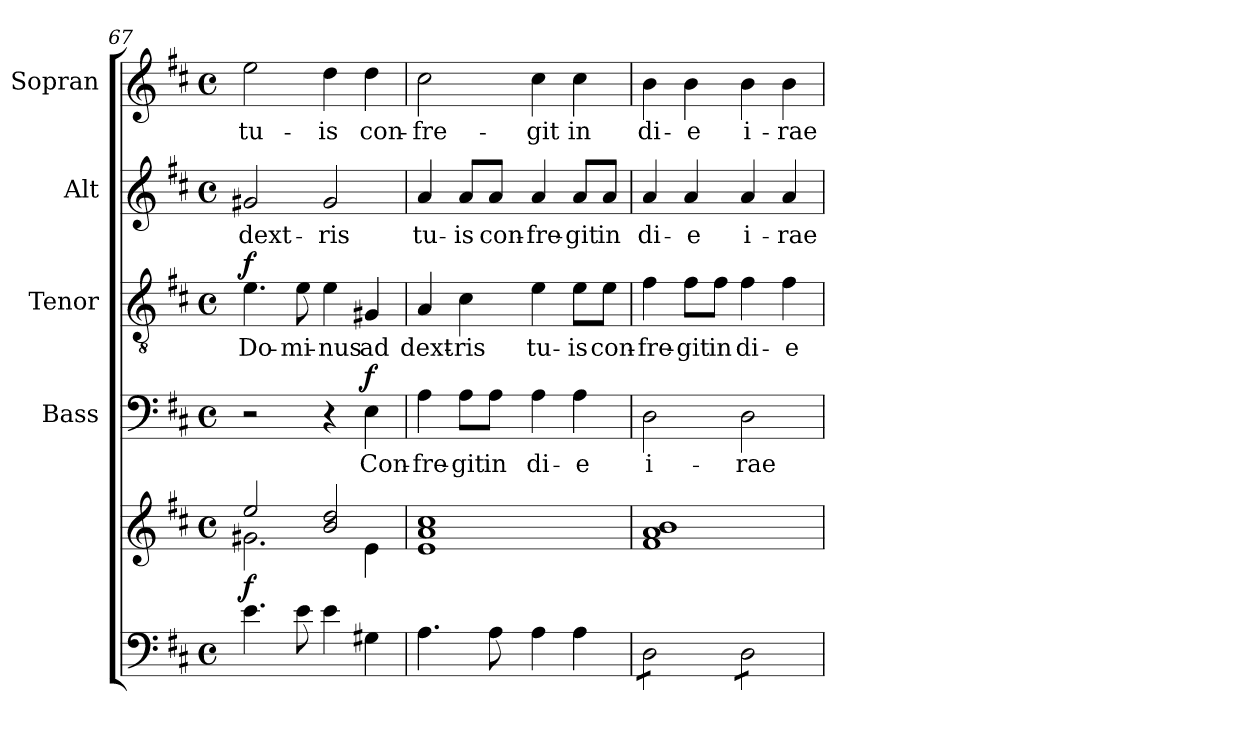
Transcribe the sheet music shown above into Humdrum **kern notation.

**kern	**kern	**dynam	**kern	**text	**dynam	**kern	**text	**dynam	**kern	**text	**kern	**text
*part5	*part5	*part5	*part4	*part4	*part4	*part3	*part3	*part3	*part2	*part2	*part1	*part1
*staff6	*staff5	*staff5/6	*staff4	*staff4	*staff4	*staff3	*staff3	*staff3	*staff2	*staff2	*staff1	*staff1
*	*	*	*I"Bass	*	*	*I"Tenor	*	*	*I"Alt	*	*I"Sopran	*
*	*	*	*I'B.	*	*	*I'T.	*	*	*I'A.	*	*I'S.	*
*clefF4	*clefG2	*	*clefF4	*	*	*clefGv2	*	*	*clefG2	*	*clefG2	*
*k[f#c#]	*k[f#c#]	*	*k[f#c#]	*	*	*k[f#c#]	*	*	*k[f#c#]	*	*k[f#c#]	*
*D:	*D:	*	*D:	*	*	*D:	*	*	*D:	*	*D:	*
*M4/4	*M4/4	*	*M4/4	*	*	*M4/4	*	*	*M4/4	*	*M4/4	*
*met(c)	*met(c)	*	*met(c)	*	*	*met(c)	*	*	*met(c)	*	*met(c)	*
=67	=67	=67	=67	=67	=67	=67	=67	=67	=67	=67	=67	=67
*	*^	*	*	*	*	*	*	*	*	*	*	*
!	!	!	!LO:DY:a=2	!	!	!	!	!LO:LY:b	!LO:DY:a	!	!LO:LY:b	!	!LO:LY:b
4.e\	2ee/	2.g#X\	f	2r	.	.	4.e\	Do-	f	2g#X/	dext-	2ee\	tu-
!	!	!	!	!	!	!	!	!LO:LY:b	!	!	!	!	!
8e\	.	.	.	.	.	.	8e\	-mi-	.	.	.	.	.
!	!	!	!	!	!	!	!	!LO:LY:b	!	!	!LO:LY:b	!	!LO:LY:b
4e\	2b/ 2dd/	.	.	4r	.	.	4e\	-nus	.	2g#/	-ris	4dd\	-is
!	!	!	!	!	!LO:LY:b	!LO:DY:a	!	!LO:LY:b	!	!	!	!	!LO:LY:b
4G#X\	.	4e\	.	4E\	Con-	f	4G#X/	ad	.	.	.	4dd\	con-
=68	=68	=68	=68	=68	=68	=68	=68	=68	=68	=68	=68	=68	=68
!	!	!	!	!	!LO:LY:b	!	!	!LO:LY:b	!	!	!LO:LY:b	!	!LO:LY:b
*	*v	*v	*	*	*	*	*	*	*	*	*	*	*
4.A\	1e 1a 1cc#	.	4A\	-fre-	.	4A/	dext-	.	4a/	tu-	2cc#\	-fre-
!	!	!	!	!LO:LY:b	!	!	!LO:LY:b	!	!	!LO:LY:b	!	!
.	.	.	8A\L	-git	.	4c#\	-ris	.	8a/L	-is	.	.
!	!	!	!	!LO:LY:b	!	!	!	!	!	!LO:LY:b	!	!
8A\	.	.	8A\J	in	.	.	.	.	8a/J	con-	.	.
!	!	!	!	!LO:LY:b	!	!	!LO:LY:b	!	!	!LO:LY:b	!	!LO:LY:b
4A\	.	.	4A\	di-	.	4e\	tu-	.	4a/	-fre-	4cc#\	-git
!	!	!	!	!LO:LY:b	!	!	!LO:LY:b	!	!	!LO:LY:b	!	!LO:LY:b
4A\	.	.	4A\	-e	.	8e\L	-is	.	8a/L	-git	4cc#\	in
!	!	!	!	!	!	!	!LO:LY:b	!	!	!LO:LY:b	!	!
.	.	.	.	.	.	8e\J	con-	.	8a/J	in	.	.
=69	=69	=69	=69	=69	=69	=69	=69	=69	=69	=69	=69	=69
!	!	!	!	!LO:LY:b	!	!	!LO:LY:b	!	!	!LO:LY:b	!	!LO:LY:b
*tremolo	*	*	*	*	*	*	*	*	*	*	*	*
8D\L	1f# 1a 1b	.	2D\	i-	.	4f#\	-fre-	.	4a/	di-	4b\	di-
8D\	.	.	.	.	.	.	.	.	.	.	.	.
!	!	!	!	!	!	!	!LO:LY:b	!	!	!LO:LY:b	!	!LO:LY:b
8D\	.	.	.	.	.	8f#\L	-git	.	4a/	-e	4b\	-e
!	!	!	!	!	!	!	!LO:LY:b	!	!	!	!	!
8D\J	.	.	.	.	.	8f#\J	in	.	.	.	.	.
!	!	!	!	!LO:LY:b	!	!	!LO:LY:b	!	!	!LO:LY:b	!	!LO:LY:b
8D\L	.	.	2D\	-rae	.	4f#\	di-	.	4a/	i-	4b\	i-
8D\	.	.	.	.	.	.	.	.	.	.	.	.
!	!	!	!	!	!	!	!LO:LY:b	!	!	!LO:LY:b	!	!LO:LY:b
8D\	.	.	.	.	.	4f#\	-e	.	4a/	-rae	4b\	-rae
8D\J	.	.	.	.	.	.	.	.	.	.	.	.
*Xtremolo	*	*	*	*	*	*	*	*	*	*	*	*
=	=	=	=	=	=	=	=	=	=	=	=	=
*-	*-	*-	*-	*-	*-	*-	*-	*-	*-	*-	*-	*-
